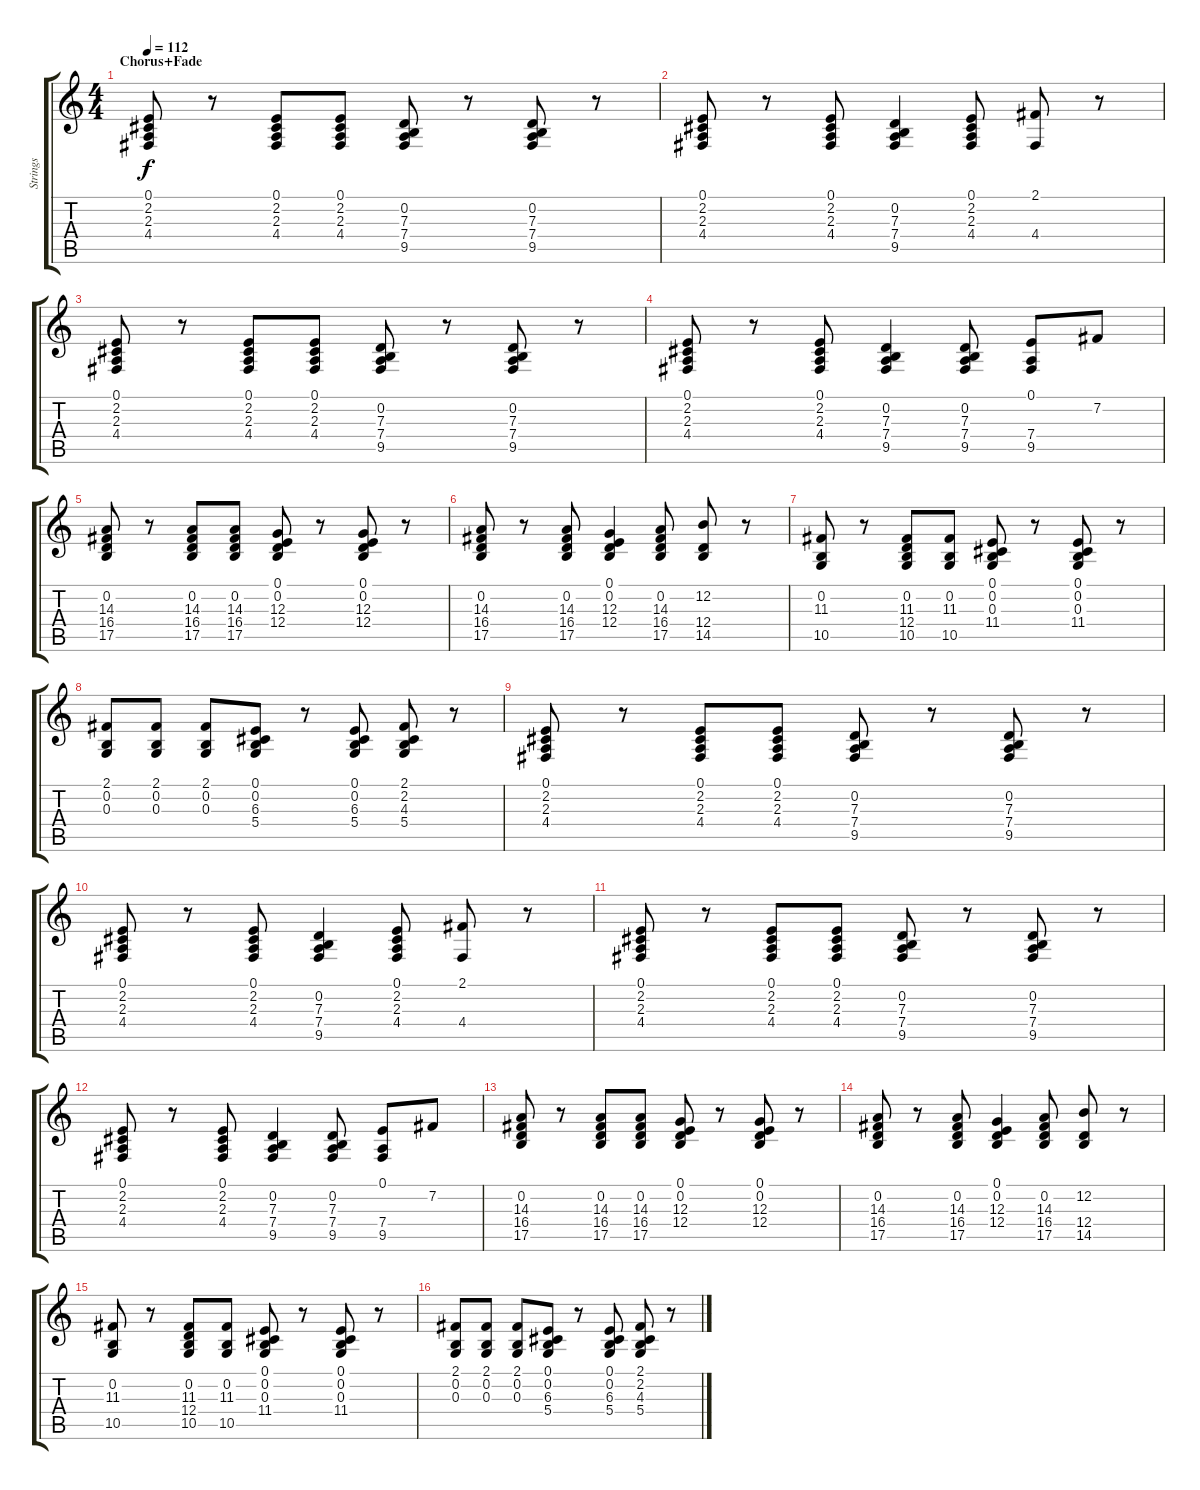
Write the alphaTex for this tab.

\track ("Strings" "Strings") {instrument stringensemble1}
\staff {score tabs}
\tuning (E4 B3 G3 D3 A2 E2) {hide}
\ts (4 4)
\section ("" "Chorus+Fade")
\tempo 112
\clef g2
\ks c
(0.1 2.2 2.3 4.4).8{dy f} r.8 (0.1 2.2 2.3 4.4).8 (0.1 2.2 2.3 4.4).8 (0.2 7.3 7.4 9.5).8 r.8 (0.2 7.3 7.4 9.5).8 r.8 |
(0.1 2.2 2.3 4.4).8 r.8 (0.1 2.2 2.3 4.4).8 (0.2 7.3 7.4 9.5).4 (0.1 2.2 2.3 4.4).8 (2.1 4.4).8 r.8 |
(0.1 2.2 2.3 4.4).8 r.8 (0.1 2.2 2.3 4.4).8 (0.1 2.2 2.3 4.4).8 (0.2 7.3 7.4 9.5).8 r.8 (0.2 7.3 7.4 9.5).8 r.8 |
(0.1 2.2 2.3 4.4).8 r.8 (0.1 2.2 2.3 4.4).8 (0.2 7.3 7.4 9.5).4 (0.2 7.3 7.4 9.5).8 (0.1 7.4 9.5).8 7.2.8 |
(0.2 14.3 16.4 17.5).8 r.8 (0.2 14.3 16.4 17.5).8 (0.2 14.3 16.4 17.5).8 (0.1 0.2 12.3 12.4).8 r.8 (0.1 0.2 12.3 12.4).8 r.8 |
(0.2 14.3 16.4 17.5).8 r.8 (0.2 14.3 16.4 17.5).8 (0.1 0.2 12.3 12.4).4 (0.2 14.3 16.4 17.5).8 (12.2 12.4 14.5).8 r.8 |
(0.2 11.3 10.5).8 r.8 (0.2 11.3 12.4 10.5).8 (0.2 11.3 10.5).8 (0.1 0.2 0.3 11.4).8 r.8 (0.1 0.2 0.3 11.4).8 r.8 |
(2.1 0.2 0.3).8 (2.1 0.2 0.3).8 (2.1 0.2 0.3).8 (0.1 0.2 6.3 5.4).8 r.8 (0.1 0.2 6.3 5.4).8 (2.1 2.2 4.3 5.4).8 r.8 |
(0.1 2.2 2.3 4.4).8 r.8 (0.1 2.2 2.3 4.4).8 (0.1 2.2 2.3 4.4).8 (0.2 7.3 7.4 9.5).8 r.8 (0.2 7.3 7.4 9.5).8 r.8 |
(0.1 2.2 2.3 4.4).8 r.8 (0.1 2.2 2.3 4.4).8 (0.2 7.3 7.4 9.5).4 (0.1 2.2 2.3 4.4).8 (2.1 4.4).8 r.8 |
(0.1 2.2 2.3 4.4).8 r.8 (0.1 2.2 2.3 4.4).8 (0.1 2.2 2.3 4.4).8 (0.2 7.3 7.4 9.5).8 r.8 (0.2 7.3 7.4 9.5).8 r.8 |
(0.1 2.2 2.3 4.4).8 r.8 (0.1 2.2 2.3 4.4).8 (0.2 7.3 7.4 9.5).4 (0.2 7.3 7.4 9.5).8 (0.1 7.4 9.5).8 7.2.8 |
(0.2 14.3 16.4 17.5).8 r.8 (0.2 14.3 16.4 17.5).8 (0.2 14.3 16.4 17.5).8 (0.1 0.2 12.3 12.4).8 r.8 (0.1 0.2 12.3 12.4).8 r.8 |
(0.2 14.3 16.4 17.5).8 r.8 (0.2 14.3 16.4 17.5).8 (0.1 0.2 12.3 12.4).4 (0.2 14.3 16.4 17.5).8 (12.2 12.4 14.5).8 r.8 |
(0.2 11.3 10.5).8 r.8 (0.2 11.3 12.4 10.5).8 (0.2 11.3 10.5).8 (0.1 0.2 0.3 11.4).8 r.8 (0.1 0.2 0.3 11.4).8 r.8 |
(2.1 0.2 0.3).8 (2.1 0.2 0.3).8 (2.1 0.2 0.3).8 (0.1 0.2 6.3 5.4).8 r.8 (0.1 0.2 6.3 5.4).8 (2.1 2.2 4.3 5.4).8 r.8
